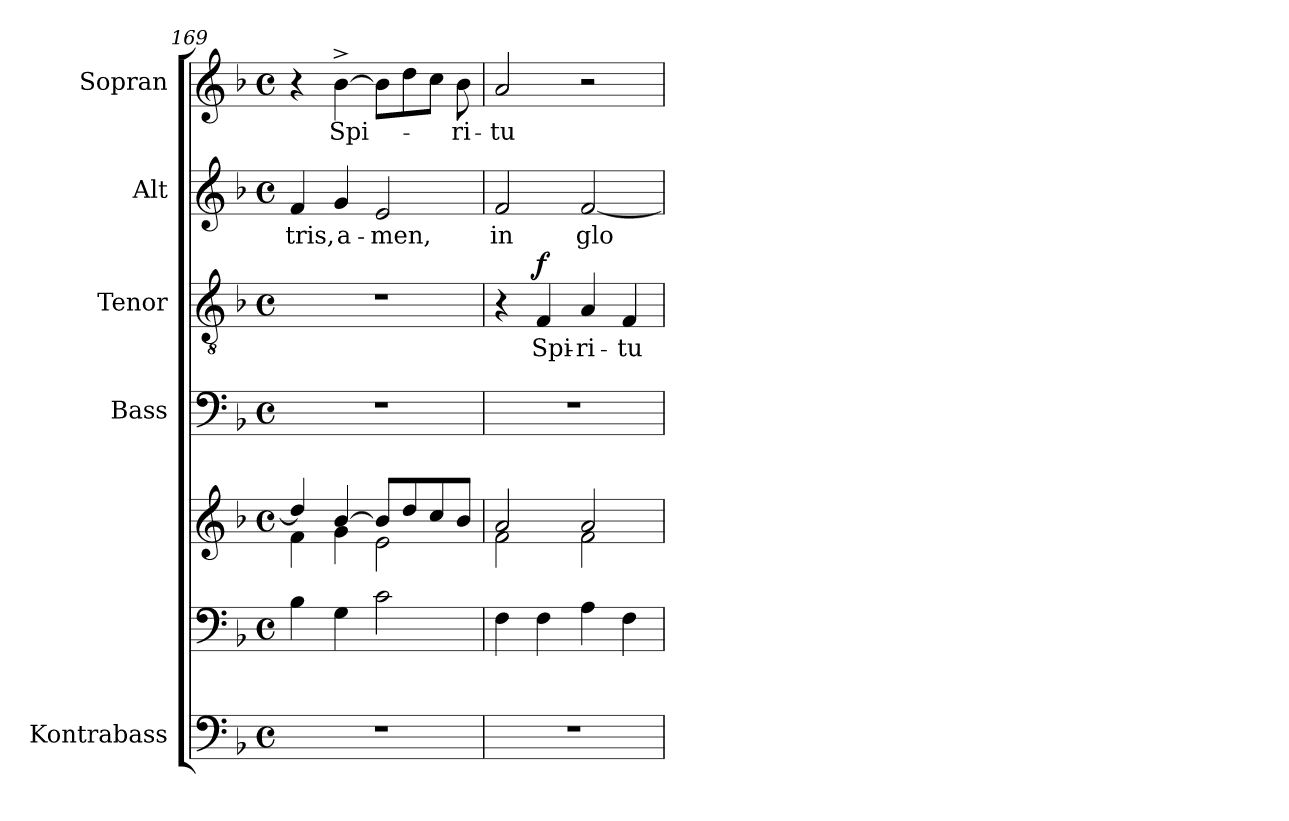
**kern	**kern	**kern	**kern	**kern	**text	**dynam	**kern	**text	**kern	**text
*part6	*part5	*part5	*part4	*part3	*part3	*part3	*part2	*part2	*part1	*part1
*staff7	*staff6	*staff5	*staff4	*staff3	*staff3	*staff3	*staff2	*staff2	*staff1	*staff1
*I"Kontrabass	*	*	*I"Bass	*I"Tenor	*	*	*I"Alt	*	*I"Sopran	*
*I'Kb.	*	*	*I'B.	*I'T.	*	*	*I'A.	*	*I'S.	*
*clefF4	*clefF4	*clefG2	*clefF4	*clefGv2	*	*	*clefG2	*	*clefG2	*
*ITrd7c12	*	*	*	*	*	*	*	*	*	*
*k[b-]	*k[b-]	*k[b-]	*k[b-]	*k[b-]	*	*	*k[b-]	*	*k[b-]	*
*F:	*F:	*F:	*F:	*F:	*	*	*F:	*	*F:	*
*M4/4	*M4/4	*M4/4	*M4/4	*M4/4	*	*	*M4/4	*	*M4/4	*
*met(c)	*met(c)	*met(c)	*met(c)	*met(c)	*	*	*met(c)	*	*met(c)	*
=169	=169	=169	=169	=169	=169	=169	=169	=169	=169	=169
*	*	*^	*	*	*	*	*	*	*	*
!	!	!	!	!	!	!	!	!	!LO:LY:b	!	!
1r	4B-\	4dd/]	4f\	1r	1r	.	.	4f/	-tris,	4r	.
!	!	!	!	!	!	!	!	!	!LO:LY:b	!	!LO:LY:b
.	4G\	[>4b-/	4g\	.	.	.	.	4g/	a-	[4b-^>\	Spi-
!	!	!	!	!	!	!	!	!	!LO:LY:b	!	!
.	2c\	8b-/L]	2e\	.	.	.	.	2e/	-men,	8b-\L]	.
.	.	8dd/	.	.	.	.	.	.	.	8dd\	.
.	.	8cc/	.	.	.	.	.	.	.	8cc\J	.
!	!	!	!	!	!	!	!	!	!	!	!LO:LY:b
.	.	8b-/J	.	.	.	.	.	.	.	8b-\	-ri-
=170	=170	=170	=170	=170	=170	=170	=170	=170	=170	=170	=170
!	!	!	!	!	!	!	!	!	!LO:LY:b	!	!LO:LY:b
1r	4F\	2a/	2f\	1r	4r	.	.	2f/	in	2a/	-tu
!	!	!	!	!	!	!LO:LY:b	!LO:DY:a	!	!	!	!
.	4F\	.	.	.	4F/	Spi-	f	.	.	.	.
!	!	!	!	!	!	!LO:LY:b	!	!	!LO:LY:b	!	!
.	4A\	2a/	2f\	.	4A/	-ri-	.	[2f/	glo-	2r	.
!	!	!	!	!	!	!LO:LY:b	!	!	!	!	!
.	4F\	.	.	.	4F/	-tu	.	.	.	.	.
*	*	*v	*v	*	*	*	*	*	*	*	*
=	=	=	=	=	=	=	=	=	=	=
*-	*-	*-	*-	*-	*-	*-	*-	*-	*-	*-
